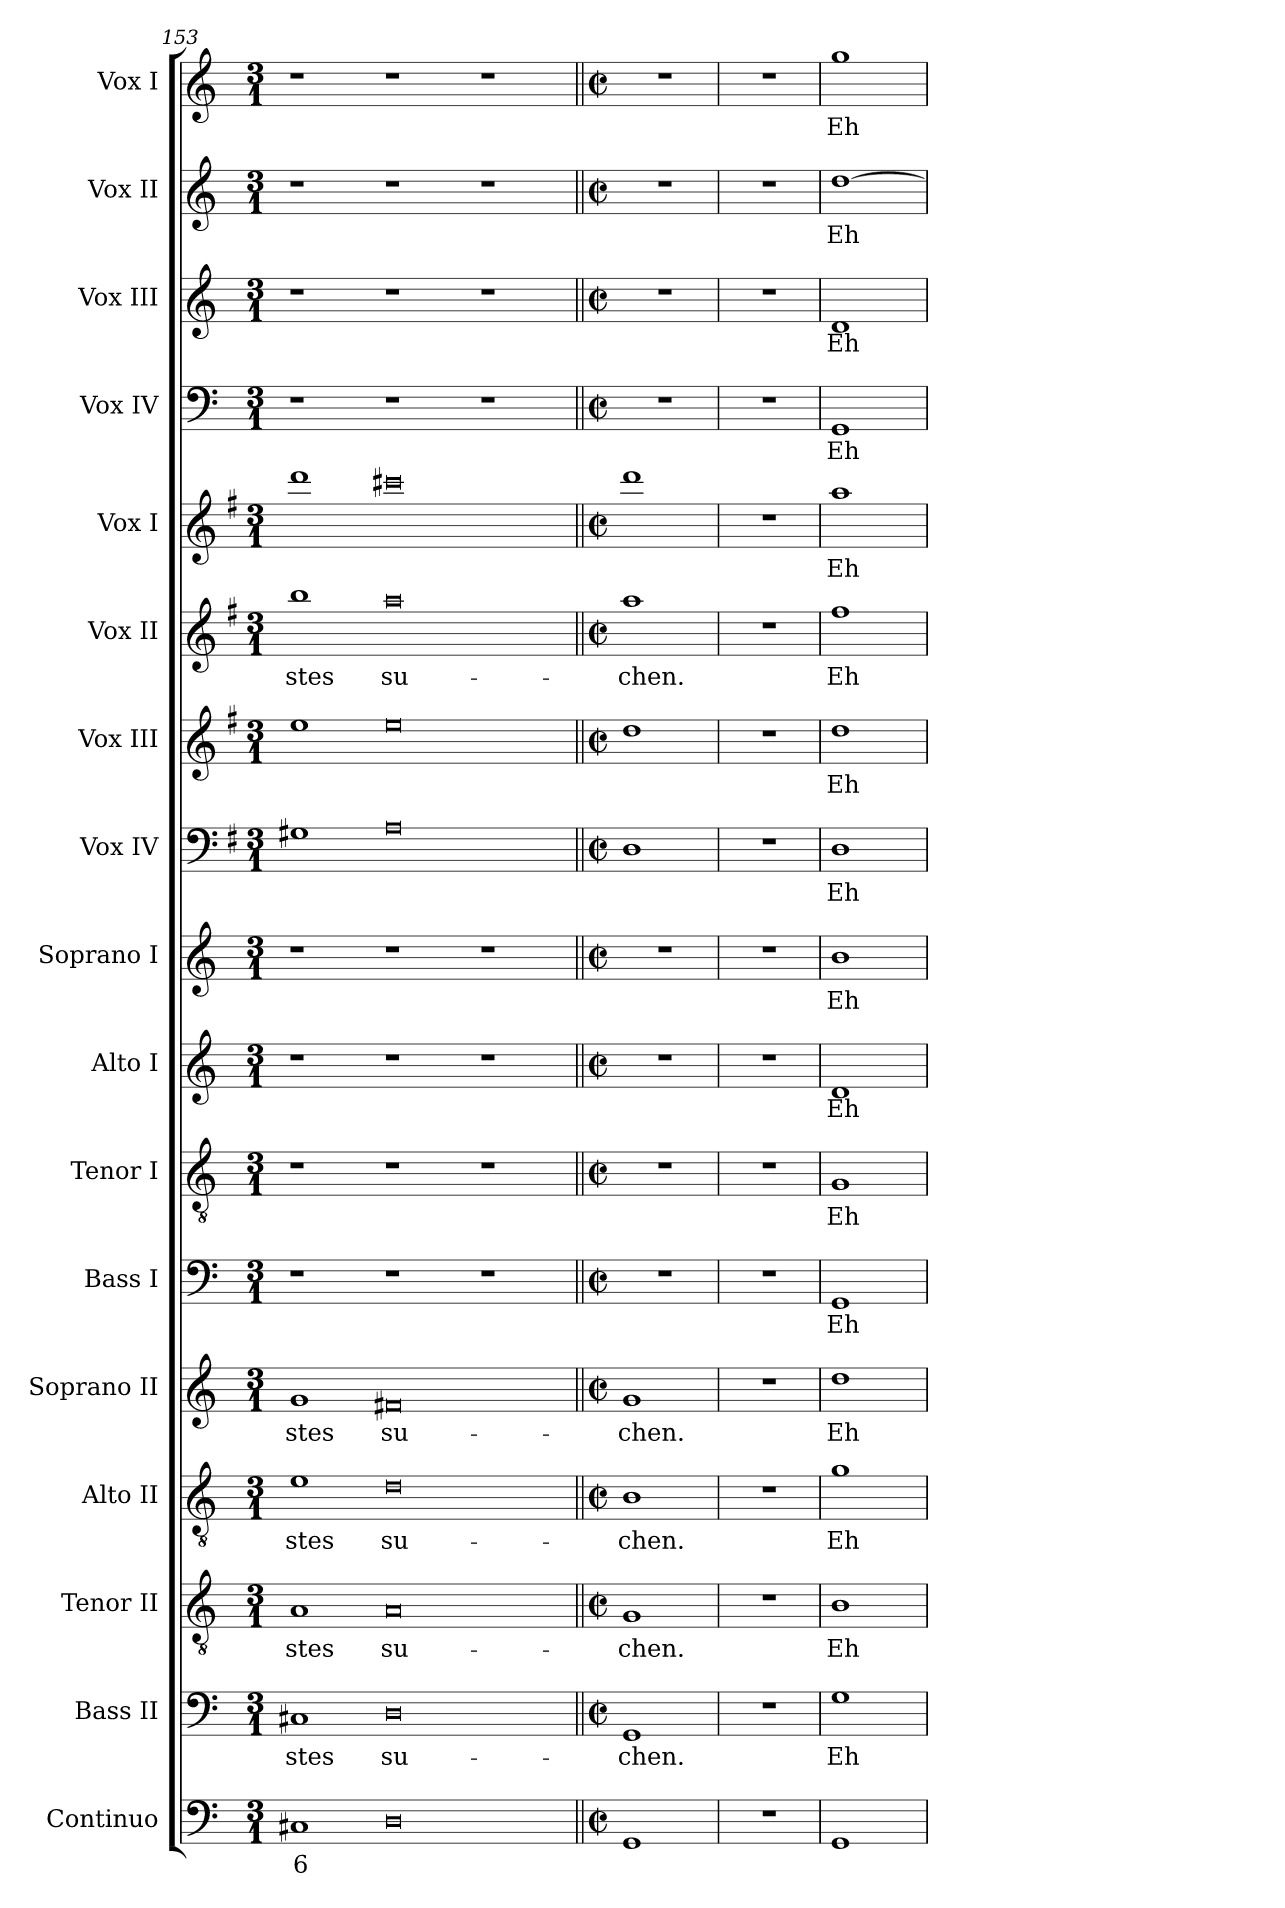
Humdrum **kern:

**kern	**text	**kern	**text	**kern	**text	**kern	**text	**kern	**text	**kern	**text	**kern	**text	**kern	**text	**kern	**text	**kern	**text	**kern	**text	**kern	**text	**kern	**text	**kern	**text	**kern	**text	**kern	**text	**kern	**text
*part17	*part17	*part16	*part16	*part15	*part15	*part14	*part14	*part13	*part13	*part12	*part12	*part11	*part11	*part10	*part10	*part9	*part9	*part8	*part8	*part7	*part7	*part6	*part6	*part5	*part5	*part4	*part4	*part3	*part3	*part2	*part2	*part1	*part1
*staff17	*staff17	*staff16	*staff16	*staff15	*staff15	*staff14	*staff14	*staff13	*staff13	*staff12	*staff12	*staff11	*staff11	*staff10	*staff10	*staff9	*staff9	*staff8	*staff8	*staff7	*staff7	*staff6	*staff6	*staff5	*staff5	*staff4	*staff4	*staff3	*staff3	*staff2	*staff2	*staff1	*staff1
*I"Continuo	*	*I"Bass II	*	*I"Tenor II	*	*I"Alto II	*	*I"Soprano II	*	*I"Bass I	*	*I"Tenor I	*	*I"Alto I	*	*I"Soprano I	*	*I"Vox IV	*	*I"Vox III	*	*I"Vox II	*	*I"Vox I	*	*I"Vox IV	*	*I"Vox III	*	*I"Vox II	*	*I"Vox I	*
*	*	*I'B	*	*I'T	*	*I'A	*	*I'S	*	*I'B	*	*I'T	*	*I'A	*	*I'S	*	*	*	*	*	*	*	*	*	*	*	*	*	*	*	*	*
*clefF4	*	*clefF4	*	*clefGv2	*	*clefGv2	*	*clefG2	*	*clefF4	*	*clefGv2	*	*clefG2	*	*clefG2	*	*clefF4	*	*clefG2	*	*clefG2	*	*clefG2	*	*clefF4	*	*clefG2	*	*clefG2	*	*clefG2	*
*	*	*	*	*	*	*	*	*	*	*	*	*	*	*	*	*	*	*ITrd4c7	*	*ITrd4c7	*	*ITrd4c7	*	*ITrd4c7	*	*	*	*	*	*	*	*	*
*k[]	*	*k[]	*	*k[]	*	*k[]	*	*k[]	*	*k[]	*	*k[]	*	*k[]	*	*k[]	*	*k[]	*	*k[]	*	*k[]	*	*k[]	*	*k[]	*	*k[]	*	*k[]	*	*k[]	*
*C:	*	*C:	*	*C:	*	*C:	*	*C:	*	*C:	*	*C:	*	*C:	*	*C:	*	*C:	*	*C:	*	*C:	*	*C:	*	*C:	*	*C:	*	*C:	*	*C:	*
*M3/1	*	*M3/1	*	*M3/1	*	*M3/1	*	*M3/1	*	*M3/1	*	*M3/1	*	*M3/1	*	*M3/1	*	*M3/1	*	*M3/1	*	*M3/1	*	*M3/1	*	*M3/1	*	*M3/1	*	*M3/1	*	*M3/1	*
=153	=153	=153	=153	=153	=153	=153	=153	=153	=153	=153	=153	=153	=153	=153	=153	=153	=153	=153	=153	=153	=153	=153	=153	=153	=153	=153	=153	=153	=153	=153	=153	=153	=153
!	!LO:LY:b	!	!LO:LY:b	!	!LO:LY:b	!	!LO:LY:b	!	!LO:LY:b	!	!	!	!	!	!	!	!	!	!	!	!	!	!LO:LY:b	!	!	!	!	!	!	!	!	!	!
1C#X	6	1C#X	stes	1A	-stes	1e	stes	1g	stes	1r	.	1r	.	1r	.	1r	.	1C#X	.	1a	.	1ee	stes	1gg	.	1r	.	1r	.	1r	.	1r	.
!	!	!	!LO:LY:b	!	!LO:LY:b	!	!LO:LY:b	!	!LO:LY:b	!	!	!	!	!	!	!	!	!	!	!	!	!	!LO:LY:b	!	!	!	!	!	!	!	!	!	!
0D	.	0D	su-	0A	su-	0d	su-	0f#X	su-	1r	.	1r	.	1r	.	1r	.	0D	.	0a	.	0dd	su-	0ff#X	.	1r	.	1r	.	1r	.	1r	.
.	.	.	.	.	.	.	.	.	.	1r	.	1r	.	1r	.	1r	.	.	.	.	.	.	.	.	.	1r	.	1r	.	1r	.	1r	.
=154||	=154||	=154||	=154||	=154||	=154||	=154||	=154||	=154||	=154||	=154||	=154||	=154||	=154||	=154||	=154||	=154||	=154||	=154||	=154||	=154||	=154||	=154||	=154||	=154||	=154||	=154||	=154||	=154||	=154||	=154||	=154||	=154||	=154||
*M2/2	*	*M2/2	*	*M2/2	*	*M2/2	*	*M2/2	*	*M2/2	*	*M2/2	*	*M2/2	*	*M2/2	*	*M2/2	*	*M2/2	*	*M2/2	*	*M2/2	*	*M2/2	*	*M2/2	*	*M2/2	*	*M2/2	*
*met(c|)	*	*met(c|)	*	*met(c|)	*	*met(c|)	*	*met(c|)	*	*met(c|)	*	*met(c|)	*	*met(c|)	*	*met(c|)	*	*met(c|)	*	*met(c|)	*	*met(c|)	*	*met(c|)	*	*met(c|)	*	*met(c|)	*	*met(c|)	*	*met(c|)	*
!	!	!	!LO:LY:b	!	!LO:LY:b	!	!LO:LY:b	!	!LO:LY:b	!	!	!	!	!	!	!	!	!	!	!	!	!	!LO:LY:b	!	!	!	!	!	!	!	!	!	!
1GG	.	1GG	-chen.	1G	-chen.	1B	-chen.	1g	-chen.	1r	.	1r	.	1r	.	1r	.	1GG	.	1g	.	1dd	-chen.	1gg	.	1r	.	1r	.	1r	.	1r	.
=155	=155	=155	=155	=155	=155	=155	=155	=155	=155	=155	=155	=155	=155	=155	=155	=155	=155	=155	=155	=155	=155	=155	=155	=155	=155	=155	=155	=155	=155	=155	=155	=155	=155
1r	.	1r	.	1r	.	1r	.	1r	.	1r	.	1r	.	1r	.	1r	.	1r	.	1r	.	1r	.	1r	.	1r	.	1r	.	1r	.	1r	.
=156	=156	=156	=156	=156	=156	=156	=156	=156	=156	=156	=156	=156	=156	=156	=156	=156	=156	=156	=156	=156	=156	=156	=156	=156	=156	=156	=156	=156	=156	=156	=156	=156	=156
!	!	!	!LO:LY:b	!	!LO:LY:b	!	!LO:LY:b	!	!LO:LY:b	!	!LO:LY:b	!	!LO:LY:b	!	!LO:LY:b	!	!LO:LY:b	!	!LO:LY:b	!	!LO:LY:b	!	!LO:LY:b	!	!LO:LY:b	!	!LO:LY:b	!	!LO:LY:b	!	!LO:LY:b	!	!LO:LY:b
1GG	.	1G	Eh-	1B	Eh-	1g	Eh-	1dd	Eh-	1GG	Eh-	1G	Eh-	1d	Eh-	1b	Eh-	1GG	Eh-	1g	Eh-	1b	Eh-	1dd	Eh-	1GG	Eh-	1d	Eh-	[1dd	Eh-	1gg	Eh-
=	=	=	=	=	=	=	=	=	=	=	=	=	=	=	=	=	=	=	=	=	=	=	=	=	=	=	=	=	=	=	=	=	=
*-	*-	*-	*-	*-	*-	*-	*-	*-	*-	*-	*-	*-	*-	*-	*-	*-	*-	*-	*-	*-	*-	*-	*-	*-	*-	*-	*-	*-	*-	*-	*-	*-	*-
